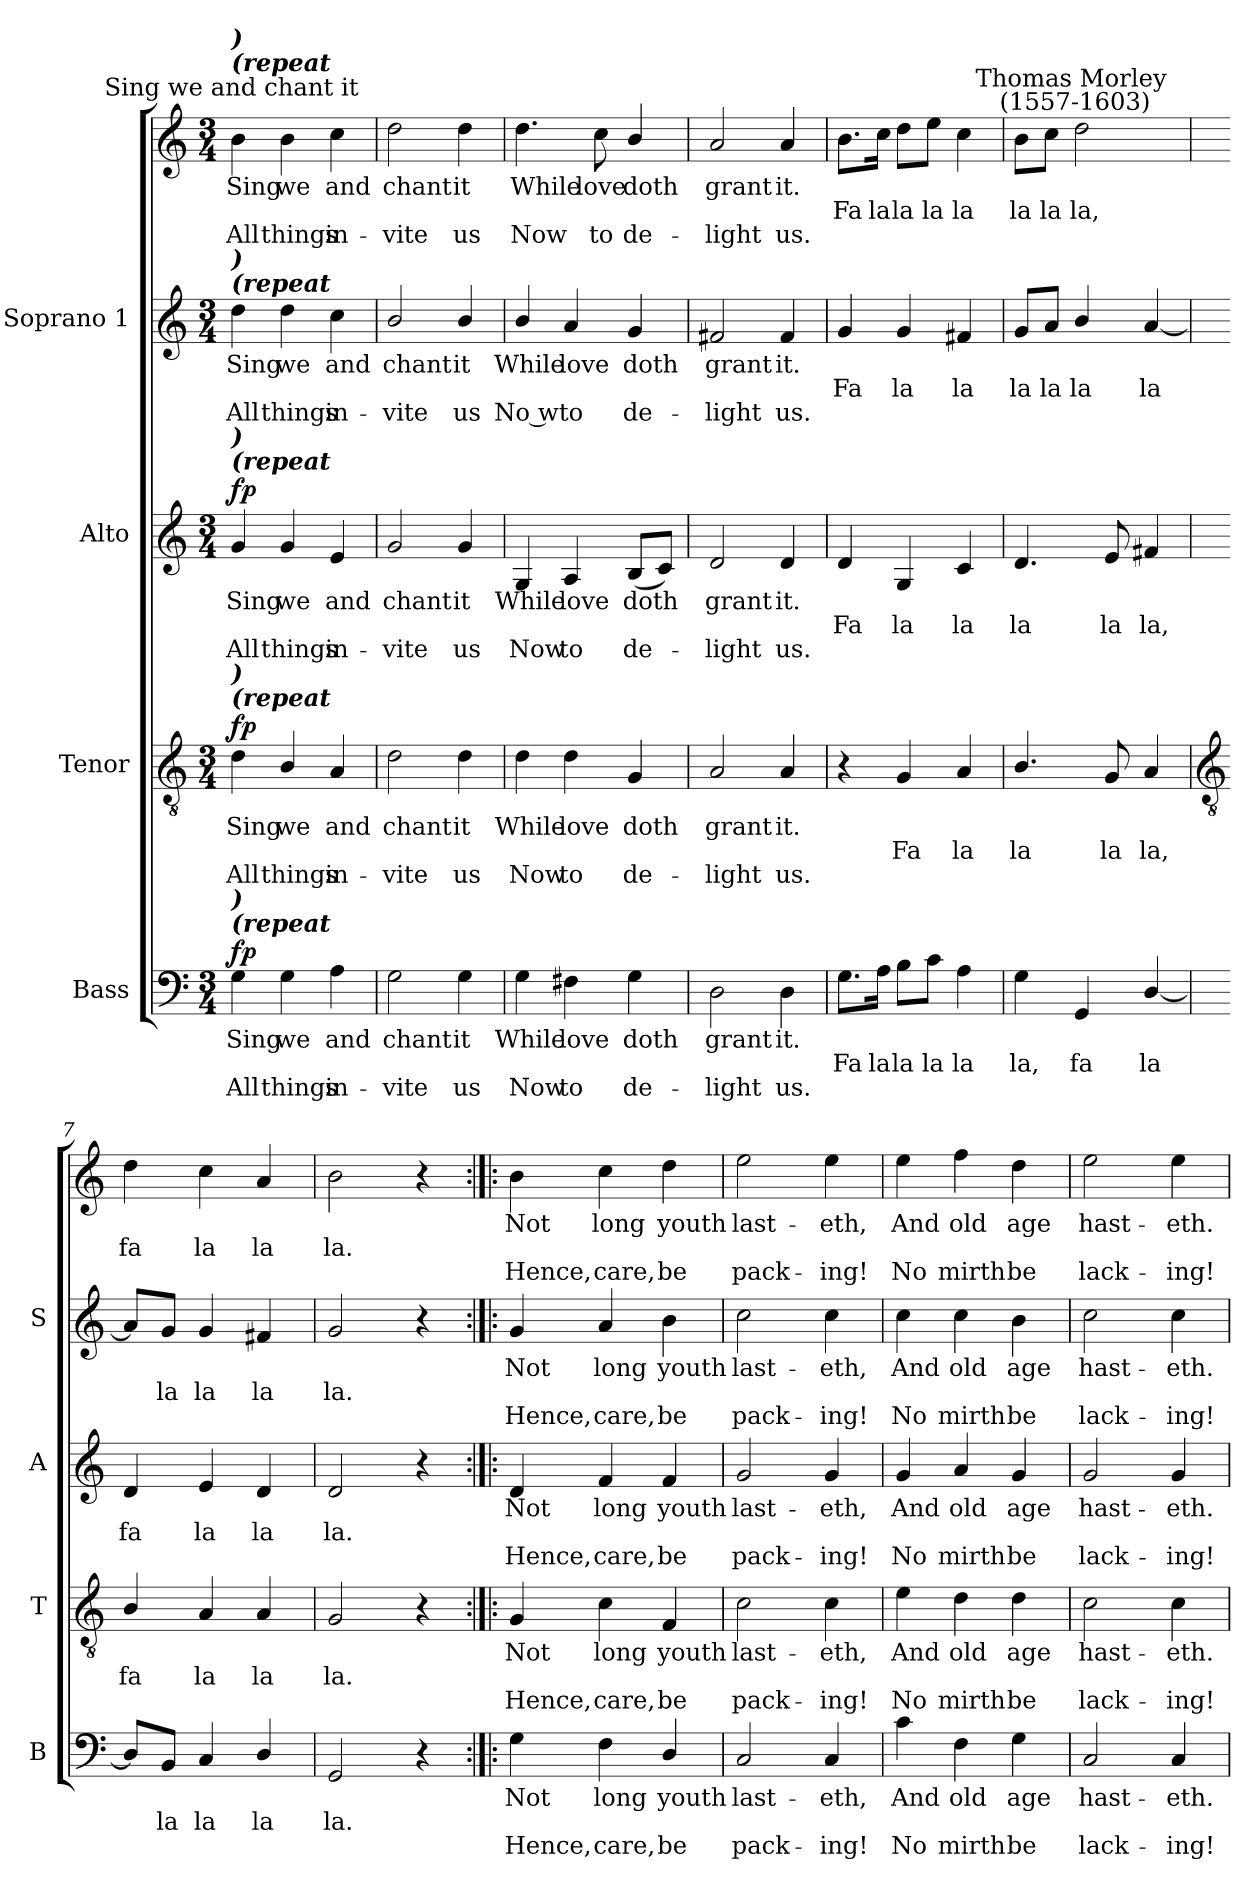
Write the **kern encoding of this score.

**kern	**text	**text	**text	**dynam	**kern	**text	**text	**text	**dynam	**kern	**text	**text	**text	**dynam	**kern	**text	**text	**text	**kern	**text	**text	**text	**dynam
*part4	*part4	*part4	*part4	*part4	*part3	*part3	*part3	*part3	*part3	*part2	*part2	*part2	*part2	*part2	*part1	*part1	*part1	*part1	*part1	*part1	*part1	*part1	*part1
*staff5	*staff5	*staff5	*staff5	*staff5	*staff4	*staff4	*staff4	*staff4	*staff4	*staff3	*staff3	*staff3	*staff3	*staff3	*staff2	*staff2	*staff2	*staff2	*staff1	*staff1	*staff1	*staff1	*staff1/2
*I"Bass	*	*	*	*	*I"Tenor	*	*	*	*	*I"Alto	*	*	*	*	*I"Soprano 1	*	*	*	*	*	*	*	*
*I'B	*	*	*	*	*I'T	*	*	*	*	*I'A	*	*	*	*	*I'S	*	*	*	*	*	*	*	*
*clefF4	*	*	*	*	*clefGv2	*	*	*	*	*clefG2	*	*	*	*	*clefG2	*	*	*	*clefG2	*	*	*	*
*k[]	*	*	*	*	*k[]	*	*	*	*	*k[]	*	*	*	*	*k[]	*	*	*	*k[]	*	*	*	*
*C:	*	*	*	*	*C:	*	*	*	*	*C:	*	*	*	*	*C:	*	*	*	*C:	*	*	*	*
*M3/4	*	*	*	*	*M3/4	*	*	*	*	*M3/4	*	*	*	*	*M3/4	*	*	*	*M3/4	*	*	*	*
=1	=1	=1	=1	=1	=1	=1	=1	=1	=1	=1	=1	=1	=1	=1	=1	=1	=1	=1	=1	=1	=1	=1	=1
!	!	!	!	!	!	!	!	!	!	!	!	!	!	!	!	!	!	!	!LO:TX:a:cj:t=Sing we and chant it	!	!	!	!
!	!	!	!	!	!	!	!	!	!	!	!	!	!	!	!	!	!	!	!LO:TX:a:Bi:t=(repeat	!	!	!	!
!	!	!	!	!	!	!	!	!	!	!	!	!	!	!	!	!	!	!	!LO:TX:a:Bi:t=)	!	!	!	!
!	!	!	!	!	!	!	!	!	!	!	!	!	!	!	!LO:TX:a:Bi:t=(repeat	!	!	!	!	!	!	!	!
!	!	!	!	!	!	!	!	!	!	!	!	!	!	!	!LO:TX:a:Bi:t=)	!	!	!	!	!	!	!	!
!	!	!	!	!	!	!	!	!	!	!LO:TX:a:Bi:t=(repeat	!	!	!	!	!	!	!	!	!	!	!	!	!
!	!	!	!	!	!	!	!	!	!	!LO:TX:a:Bi:t=)	!	!	!	!	!	!	!	!	!	!	!	!	!
!	!	!	!	!	!LO:TX:a:Bi:t=(repeat	!	!	!	!	!	!	!	!	!	!	!	!	!	!	!	!	!	!
!	!	!	!	!	!LO:TX:a:Bi:t=)	!	!	!	!	!	!	!	!	!	!	!	!	!	!	!	!	!	!
!LO:TX:a:Bi:t=(repeat	!	!	!	!	!	!	!	!	!	!	!	!	!	!	!	!	!	!	!	!	!	!	!
!LO:TX:a:Bi:t=)	!	!	!	!	!	!	!	!	!	!	!	!	!	!	!	!	!	!	!	!	!	!	!
!	!LO:LY:b	!	!LO:LY:b	!LO:DY:a	!	!LO:LY:b	!	!LO:LY:b	!	!	!LO:LY:b	!	!LO:LY:b	!	!	!LO:LY:b	!	!LO:LY:b	!	!LO:LY:b	!	!LO:LY:b	!
!	!	!	!	!LO:DY:n=1:a	!	!	!	!	!LO:DY:a	!	!	!	!	!	!	!	!	!	!	!	!	!	!
!	!	!	!	!	!	!	!	!	!LO:DY:n=1:a	!	!	!	!	!LO:DY:a	!	!	!	!	!	!	!	!	!
!	!	!	!	!	!	!	!	!	!	!	!	!	!	!LO:DY:n=1:a	!	!	!	!	!	!	!	!	!LO:DY:a=2
!	!	!	!	!	!	!	!	!	!	!	!	!	!	!	!	!	!	!	!	!	!	!	!LO:DY:n=1:a=2
!	!	!	!	!	!	!	!	!	!	!	!	!	!	!	!	!	!	!	!	!	!	!	!LO:DY:n=2:a
!	!	!	!	!	!	!	!	!	!	!	!	!	!	!	!	!	!	!	!	!	!	!	!LO:DY:n=3:a
4G	Sing	.	All	f p	4d	Sing	.	All	f p	4g	Sing	.	All	f p	4dd	-Sing	.	All	4b	Sing	.	All	f p f p
!	!LO:LY:b	!	!LO:LY:b	!	!	!LO:LY:b	!	!LO:LY:b	!	!	!LO:LY:b	!	!LO:LY:b	!	!	!LO:LY:b	!	!LO:LY:b	!	!LO:LY:b	!	!LO:LY:b	!
4G	we	.	things	.	4B/	we	.	things	.	4g	we	.	things	.	4dd	we	.	things	4b	we	.	things	.
!	!LO:LY:b	!	!LO:LY:b	!	!	!LO:LY:b	!	!LO:LY:b	!	!	!LO:LY:b	!	!LO:LY:b	!	!	!LO:LY:b	!	!LO:LY:b	!	!LO:LY:b	!	!LO:LY:b	!
4A	and	.	in-	.	4A	and	.	in-	.	4e	and	.	in-	.	4cc	and	.	in-	4cc	and	.	in-	.
=2	=2	=2	=2	=2	=2	=2	=2	=2	=2	=2	=2	=2	=2	=2	=2	=2	=2	=2	=2	=2	=2	=2	=2
!	!LO:LY:b	!	!LO:LY:b	!	!	!LO:LY:b	!	!LO:LY:b	!	!	!LO:LY:b	!	!LO:LY:b	!	!	!LO:LY:b	!	!LO:LY:b	!	!LO:LY:b	!	!LO:LY:b	!
2G	-chant	.	vite	.	2d	-chant	.	vite	.	2g	-chant	.	vite	.	2b/	chant	.	vite	2dd	-chant	.	vite	.
!	!LO:LY:b	!	!LO:LY:b	!	!	!LO:LY:b	!	!LO:LY:b	!	!	!LO:LY:b	!	!LO:LY:b	!	!	!LO:LY:b	!	!LO:LY:b	!	!LO:LY:b	!	!LO:LY:b	!
4G	it	.	us	.	4d	it	.	us	.	4g	it	.	us	.	4b/	it	.	us	4dd	it	.	us	.
=3	=3	=3	=3	=3	=3	=3	=3	=3	=3	=3	=3	=3	=3	=3	=3	=3	=3	=3	=3	=3	=3	=3	=3
!	!LO:LY:b	!	!LO:LY:b	!	!	!LO:LY:b	!	!LO:LY:b	!	!	!LO:LY:b	!	!LO:LY:b	!	!	!LO:LY:b	!	!LO:LY:b	!	!LO:LY:b	!	!LO:LY:b	!
4G	While	.	Now	.	4d	While	.	Now	.	4G	While	.	Now	.	4b/	-While	.	No w	4.dd	While	.	Now	.
!	!LO:LY:b	!	!LO:LY:b	!	!	!LO:LY:b	!	!LO:LY:b	!	!	!LO:LY:b	!	!LO:LY:b	!	!	!LO:LY:b	!	!LO:LY:b	!	!	!	!	!
4F#X	love	.	to	.	4d	love	.	to	.	4A	love	.	to	.	4a	love	.	to	.	.	.	.	.
!	!	!	!	!	!	!	!	!	!	!	!	!	!	!	!	!	!	!	!	!LO:LY:b	!	!LO:LY:b	!
.	.	.	.	.	.	.	.	.	.	.	.	.	.	.	.	.	.	.	8cc	love	.	to	.
!	!LO:LY:b	!	!LO:LY:b	!	!	!LO:LY:b	!	!LO:LY:b	!	!	!LO:LY:b	!	!LO:LY:b	!	!	!LO:LY:b	!	!LO:LY:b	!	!LO:LY:b	!	!LO:LY:b	!
4G	doth	.	de-	.	4G	doth	.	de-	.	(<8BL	doth	.	de-	.	4g	doth	.	de-	4b/	doth	.	de-	.
.	.	.	.	.	.	.	.	.	.	8cJ)	.	.	.	.	.	.	.	.	.	.	.	.	.
=4	=4	=4	=4	=4	=4	=4	=4	=4	=4	=4	=4	=4	=4	=4	=4	=4	=4	=4	=4	=4	=4	=4	=4
!	!LO:LY:b	!	!LO:LY:b	!	!	!LO:LY:b	!	!LO:LY:b	!	!	!LO:LY:b	!	!LO:LY:b	!	!	!LO:LY:b	!	!LO:LY:b	!	!LO:LY:b	!	!LO:LY:b	!
2D	-grant	.	light	.	2A	-grant	.	light	.	2d	grant	.	light	.	2f#X	grant	.	light	2a	-grant	.	light	.
!	!LO:LY:b	!	!LO:LY:b	!	!	!LO:LY:b	!	!LO:LY:b	!	!	!LO:LY:b	!	!LO:LY:b	!	!	!LO:LY:b	!	!LO:LY:b	!	!LO:LY:b	!	!LO:LY:b	!
4D	it.	.	us.	.	4A	it.	.	us.	.	4d	it.	.	us.	.	4f#	it.	.	us.	4a	it.	.	us.	.
=5	=5	=5	=5	=5	=5	=5	=5	=5	=5	=5	=5	=5	=5	=5	=5	=5	=5	=5	=5	=5	=5	=5	=5
!	!	!LO:LY:b	!	!	!	!	!	!	!	!	!	!LO:LY:b	!	!	!	!	!LO:LY:b	!	!	!	!LO:LY:b	!	!
8.G\L	.	Fa	.	.	4r	.	.	.	.	4d	.	Fa	.	.	4g	.	Fa	.	8.b\L	.	Fa	.	.
!	!	!LO:LY:b	!	!	!	!	!	!	!	!	!	!	!	!	!	!	!	!	!	!	!LO:LY:b	!	!
16A\Jk	.	la	.	.	.	.	.	.	.	.	.	.	.	.	.	.	.	.	16cc\Jk	.	la	.	.
!	!	!LO:LY:b	!	!	!	!	!LO:LY:b	!	!	!	!	!LO:LY:b	!	!	!	!	!LO:LY:b	!	!	!	!LO:LY:b	!	!
8B\L	.	la	.	.	4G	.	Fa	.	.	4G	.	la	.	.	4g	.	la	.	8dd\L	.	la	.	.
!	!	!LO:LY:b	!	!	!	!	!	!	!	!	!	!	!	!	!	!	!	!	!	!	!LO:LY:b	!	!
8c\J	.	la	.	.	.	.	.	.	.	.	.	.	.	.	.	.	.	.	8ee\J	.	la	.	.
!	!	!LO:LY:b	!	!	!	!	!LO:LY:b	!	!	!	!	!LO:LY:b	!	!	!	!	!LO:LY:b	!	!	!	!LO:LY:b	!	!
4A	.	la	.	.	4A	.	la	.	.	4c	.	la	.	.	4f#X	.	la	.	4cc	.	la	.	.
=6	=6	=6	=6	=6	=6	=6	=6	=6	=6	=6	=6	=6	=6	=6	=6	=6	=6	=6	=6	=6	=6	=6	=6
!	!	!LO:LY:b	!	!	!	!	!LO:LY:b	!	!	!	!	!LO:LY:b	!	!	!	!	!LO:LY:b	!	!	!	!LO:LY:b	!	!
4G	.	la,	.	.	4.B/	.	la	.	.	4.d	.	la	.	.	8g/L	.	la	.	8b\L	.	la	.	.
!	!	!	!	!	!	!	!	!	!	!	!	!	!	!	!	!	!LO:LY:b	!	!	!	!LO:LY:b	!	!
.	.	.	.	.	.	.	.	.	.	.	.	.	.	.	8a/J	.	la	.	8cc\J	.	la	.	.
!	!	!	!	!	!	!	!	!	!	!	!	!	!	!	!	!	!	!	!LO:TX:a:cj:t=Thomas Morley \n(1557-1603)	!	!	!	!
!	!	!LO:LY:b	!	!	!	!	!	!	!	!	!	!	!	!	!	!	!LO:LY:b	!	!	!	!LO:LY:b	!	!
4GG	.	fa	.	.	.	.	.	.	.	.	.	.	.	.	4b/	.	la	.	2dd	.	la,	.	.
!	!	!	!	!	!	!	!LO:LY:b	!	!	!	!	!LO:LY:b	!	!	!	!	!	!	!	!	!	!	!
.	.	.	.	.	8G	.	la	.	.	8e	.	la	.	.	.	.	.	.	.	.	.	.	.
!	!	!LO:LY:b	!	!	!	!	!LO:LY:b	!	!	!	!	!LO:LY:b	!	!	!	!	!LO:LY:b	!	!	!	!	!	!
[4D/	.	la	.	.	4A	.	la,	.	.	4f#X	.	la,	.	.	[4a	.	la	.	.	.	.	.	.
!!LO:LB:g=z
=7	=7	=7	=7	=7	=7	=7	=7	=7	=7	=7	=7	=7	=7	=7	=7	=7	=7	=7	=7	=7	=7	=7	=7
*	*	*	*	*	*clefGv2	*	*	*	*	*	*	*	*	*	*	*	*	*	*	*	*	*	*
!	!	!	!	!	!	!	!LO:LY:b	!	!	!	!	!LO:LY:b	!	!	!	!	!	!	!	!	!LO:LY:b	!	!
8D/L]	.	.	.	.	4B/	.	fa	.	.	4d	.	fa	.	.	8a/L]	.	.	.	4dd	.	fa	.	.
!	!	!LO:LY:b	!	!	!	!	!	!	!	!	!	!	!	!	!	!	!LO:LY:b	!	!	!	!	!	!
8BB/J	.	la	.	.	.	.	.	.	.	.	.	.	.	.	8g/J	.	la	.	.	.	.	.	.
!	!	!LO:LY:b	!	!	!	!	!LO:LY:b	!	!	!	!	!LO:LY:b	!	!	!	!	!LO:LY:b	!	!	!	!LO:LY:b	!	!
4C	.	la	.	.	4A	.	la	.	.	4e	.	la	.	.	4g	.	la	.	4cc	.	la	.	.
!	!	!LO:LY:b	!	!	!	!	!LO:LY:b	!	!	!	!	!LO:LY:b	!	!	!	!	!LO:LY:b	!	!	!	!LO:LY:b	!	!
4D/	.	la	.	.	4A	.	la	.	.	4d	.	la	.	.	4f#X	.	la	.	4a	.	la	.	.
=8	=8	=8	=8	=8	=8	=8	=8	=8	=8	=8	=8	=8	=8	=8	=8	=8	=8	=8	=8	=8	=8	=8	=8
!	!	!LO:LY:b	!	!	!	!	!LO:LY:b	!	!	!	!	!LO:LY:b	!	!	!	!	!LO:LY:b	!	!	!	!LO:LY:b	!	!
2GG	.	la.	.	.	2G	.	la.	.	.	2d	.	la.	.	.	2g	.	la.	.	2b	.	la.	.	.
4r	.	.	.	.	4r	.	.	.	.	4r	.	.	.	.	4r	.	.	.	4r	.	.	.	.
=9:|!|:	=9:|!|:	=9:|!|:	=9:|!|:	=9:|!|:	=9:|!|:	=9:|!|:	=9:|!|:	=9:|!|:	=9:|!|:	=9:|!|:	=9:|!|:	=9:|!|:	=9:|!|:	=9:|!|:	=9:|!|:	=9:|!|:	=9:|!|:	=9:|!|:	=9:|!|:	=9:|!|:	=9:|!|:	=9:|!|:	=9:|!|:
!	!LO:LY:b	!	!LO:LY:b	!LO:DY:b	!	!LO:LY:b	!	!LO:LY:b	!	!	!LO:LY:b	!	!LO:LY:b	!	!	!LO:LY:b	!	!LO:LY:b	!	!LO:LY:b	!	!LO:LY:b	!
!	!	!	!	!LO:DY:n=1:b	!	!	!	!	!LO:DY:b	!	!	!	!	!	!	!	!	!	!	!	!	!	!
!	!	!	!	!	!	!	!	!	!LO:DY:n=1:b	!	!	!	!	!LO:DY:b	!	!	!	!	!	!	!	!	!
!	!	!	!	!	!	!	!	!	!	!	!	!	!	!LO:DY:n=1:b	!	!	!	!	!	!	!	!	!LO:DY:b=2
!	!	!	!	!	!	!	!	!	!	!	!	!	!	!	!	!	!	!	!	!	!	!	!LO:DY:n=1:b=2
!	!	!	!	!	!	!	!	!	!	!	!	!	!	!	!	!	!	!	!	!	!	!	!LO:DY:n=2:b
!	!	!	!	!	!	!	!	!	!	!	!	!	!	!	!	!	!	!	!	!	!	!	!LO:DY:n=3:b
4G	Not	.	Hence,	p f	4G	Not	.	Hence,	p f	4d	Not	.	Hence,	p f	4g	Not	.	Hence,	4b	Not	.	Hence,	p f p f
!	!LO:LY:b	!	!LO:LY:b	!	!	!LO:LY:b	!	!LO:LY:b	!	!	!LO:LY:b	!	!LO:LY:b	!	!	!LO:LY:b	!	!LO:LY:b	!	!LO:LY:b	!	!LO:LY:b	!
4F	long	.	care,	.	4c	long	.	care,	.	4f	long	.	care,	.	4a	long	.	care,	4cc	long	.	care,	.
!	!LO:LY:b	!	!LO:LY:b	!	!	!LO:LY:b	!	!LO:LY:b	!	!	!LO:LY:b	!	!LO:LY:b	!	!	!LO:LY:b	!	!LO:LY:b	!	!LO:LY:b	!	!LO:LY:b	!
4D/	youth	.	be	.	4F	youth	.	be	.	4f	youth	.	be	.	4b	youth	.	be	4dd	youth	.	be	.
=10	=10	=10	=10	=10	=10	=10	=10	=10	=10	=10	=10	=10	=10	=10	=10	=10	=10	=10	=10	=10	=10	=10	=10
!	!LO:LY:b	!	!LO:LY:b	!	!	!LO:LY:b	!	!LO:LY:b	!	!	!LO:LY:b	!	!LO:LY:b	!	!	!LO:LY:b	!	!LO:LY:b	!	!LO:LY:b	!	!LO:LY:b	!
2C	last-	.	-pack-	.	2c	last-	.	-pack-	.	2g	last-	.	-pack-	.	2cc	last-	.	-pack-	2ee	last-	.	-pack-	.
!	!LO:LY:b	!	!LO:LY:b	!	!	!LO:LY:b	!	!LO:LY:b	!	!	!LO:LY:b	!	!LO:LY:b	!	!	!LO:LY:b	!	!LO:LY:b	!	!LO:LY:b	!	!LO:LY:b	!
4C	-eth,	.	ing!	.	4c	-eth,	.	ing!	.	4g	-eth,	.	ing!	.	4cc	-eth,	.	ing!	4ee	-eth,	.	ing!	.
=11	=11	=11	=11	=11	=11	=11	=11	=11	=11	=11	=11	=11	=11	=11	=11	=11	=11	=11	=11	=11	=11	=11	=11
!	!LO:LY:b	!	!LO:LY:b	!	!	!LO:LY:b	!	!LO:LY:b	!	!	!LO:LY:b	!	!LO:LY:b	!	!	!LO:LY:b	!	!LO:LY:b	!	!LO:LY:b	!	!LO:LY:b	!
4c	And	.	No	.	4e	And	.	No	.	4g	And	.	No	.	4cc	And	.	No	4ee	And	.	No	.
!	!LO:LY:b	!	!LO:LY:b	!	!	!LO:LY:b	!	!LO:LY:b	!	!	!LO:LY:b	!	!LO:LY:b	!	!	!LO:LY:b	!	!LO:LY:b	!	!LO:LY:b	!	!LO:LY:b	!
4F	old	.	mirth	.	4d	old	.	mirth	.	4a	old	.	mirth	.	4cc	old	.	mirth	4ff	old	.	mirth	.
!	!LO:LY:b	!	!LO:LY:b	!	!	!LO:LY:b	!	!LO:LY:b	!	!	!LO:LY:b	!	!LO:LY:b	!	!	!LO:LY:b	!	!LO:LY:b	!	!LO:LY:b	!	!LO:LY:b	!
4G	age	.	be	.	4d	age	.	be	.	4g	age	.	be	.	4b	age	.	be	4dd	age	.	be	.
=12	=12	=12	=12	=12	=12	=12	=12	=12	=12	=12	=12	=12	=12	=12	=12	=12	=12	=12	=12	=12	=12	=12	=12
!	!LO:LY:b	!	!LO:LY:b	!	!	!LO:LY:b	!	!LO:LY:b	!	!	!LO:LY:b	!	!LO:LY:b	!	!	!LO:LY:b	!	!LO:LY:b	!	!LO:LY:b	!	!LO:LY:b	!
2C	hast-	.	-lack-	.	2c	hast-	.	-lack-	.	2g	hast-	.	-lack-	.	2cc	hast-	.	-lack-	2ee	hast-	.	-lack-	.
!	!LO:LY:b	!	!LO:LY:b	!	!	!LO:LY:b	!	!LO:LY:b	!	!	!LO:LY:b	!	!LO:LY:b	!	!	!LO:LY:b	!	!LO:LY:b	!	!LO:LY:b	!	!LO:LY:b	!
4C	-eth.	.	ing!	.	4c	-eth.	.	ing!	.	4g	-eth.	.	ing!	.	4cc	-eth.	.	ing!	4ee	-eth.	.	ing!	.
=	=	=	=	=	=	=	=	=	=	=	=	=	=	=	=	=	=	=	=	=	=	=	=
*-	*-	*-	*-	*-	*-	*-	*-	*-	*-	*-	*-	*-	*-	*-	*-	*-	*-	*-	*-	*-	*-	*-	*-
